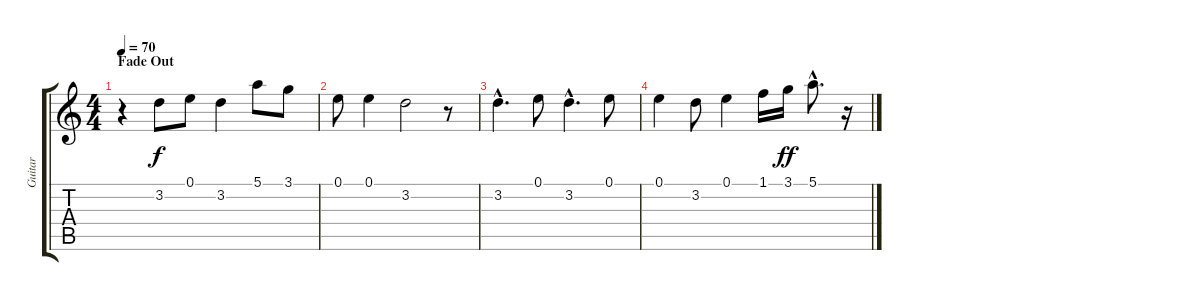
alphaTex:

\track ("Guitar" "Guitar") {instrument acousticguitarnylon}
\staff {score tabs}
\tuning (E4 B3 G3 D3 A2 E2) {hide}
\ts (4 4)
\section ("" "Fade Out")
\tempo 70
\clef g2
\ks c
r.4{dy f} 3.2.8 0.1.8 3.2.4 5.1.8 3.1.8 |
0.1.8 0.1.4 3.2.2 r.8 |
3.2{hac}.4{d} 0.1.8 3.2{hac}.4{d} 0.1.8 |
0.1.4 3.2.8 0.1.4 1.1.16 3.1.16{dy ff} 5.1{hac}.8{d} r.16
